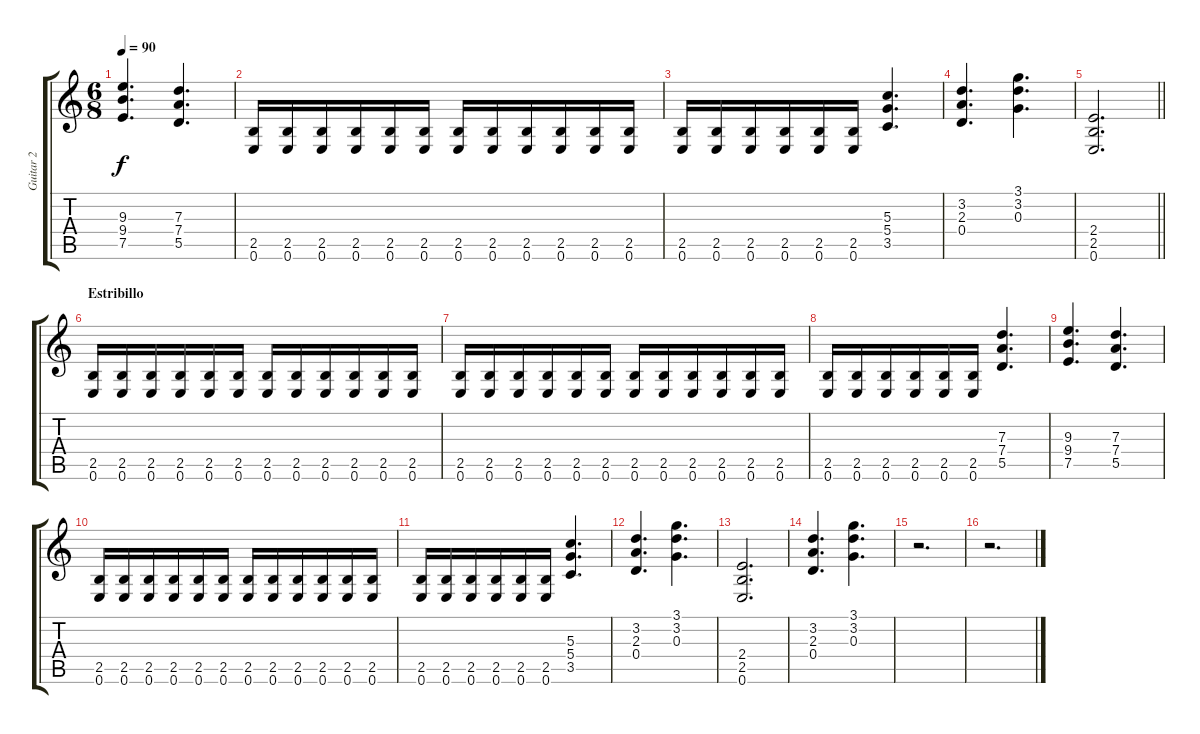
\track ("Guitar 2" "Guitar 2") {instrument overdrivenguitar}
\staff {score tabs}
\tuning (E4 B3 G3 D3 A2 E2) {hide}
\ts (6 8)
\tempo 90
\clef g2
\ks c
(9.3 9.4 7.5).4{d dy f} (7.3 7.4 5.5).4{d} |
(2.5 0.6).16 (2.5 0.6).16 (2.5 0.6).16 (2.5 0.6).16 (2.5 0.6).16 (2.5 0.6).16 (2.5 0.6).16 (2.5 0.6).16 (2.5 0.6).16 (2.5 0.6).16 (2.5 0.6).16 (2.5 0.6).16 |
(2.5 0.6).16 (2.5 0.6).16 (2.5 0.6).16 (2.5 0.6).16 (2.5 0.6).16 (2.5 0.6).16 (5.3 5.4 3.5).4{d} |
(3.2 2.3 0.4).4{d} (3.1 3.2 0.3).4{d} |
\barLineRight lightlight
(2.4 2.5 0.6).2{d} |
\section ("" "Estribillo")
(2.5 0.6).16 (2.5 0.6).16 (2.5 0.6).16 (2.5 0.6).16 (2.5 0.6).16 (2.5 0.6).16 (2.5 0.6).16 (2.5 0.6).16 (2.5 0.6).16 (2.5 0.6).16 (2.5 0.6).16 (2.5 0.6).16 |
(2.5 0.6).16 (2.5 0.6).16 (2.5 0.6).16 (2.5 0.6).16 (2.5 0.6).16 (2.5 0.6).16 (2.5 0.6).16 (2.5 0.6).16 (2.5 0.6).16 (2.5 0.6).16 (2.5 0.6).16 (2.5 0.6).16 |
(2.5 0.6).16 (2.5 0.6).16 (2.5 0.6).16 (2.5 0.6).16 (2.5 0.6).16 (2.5 0.6).16 (7.3 7.4 5.5).4{d} |
(9.3 9.4 7.5).4{d} (7.3 7.4 5.5).4{d} |
(2.5 0.6).16 (2.5 0.6).16 (2.5 0.6).16 (2.5 0.6).16 (2.5 0.6).16 (2.5 0.6).16 (2.5 0.6).16 (2.5 0.6).16 (2.5 0.6).16 (2.5 0.6).16 (2.5 0.6).16 (2.5 0.6).16 |
(2.5 0.6).16 (2.5 0.6).16 (2.5 0.6).16 (2.5 0.6).16 (2.5 0.6).16 (2.5 0.6).16 (5.3 5.4 3.5).4{d} |
(3.2 2.3 0.4).4{d} (3.1 3.2 0.3).4{d} |
(2.4 2.5 0.6).2{d} |
(3.2 2.3 0.4).4{d} (3.1 3.2 0.3).4{d} |
r.2{d} |
r.2{d}
